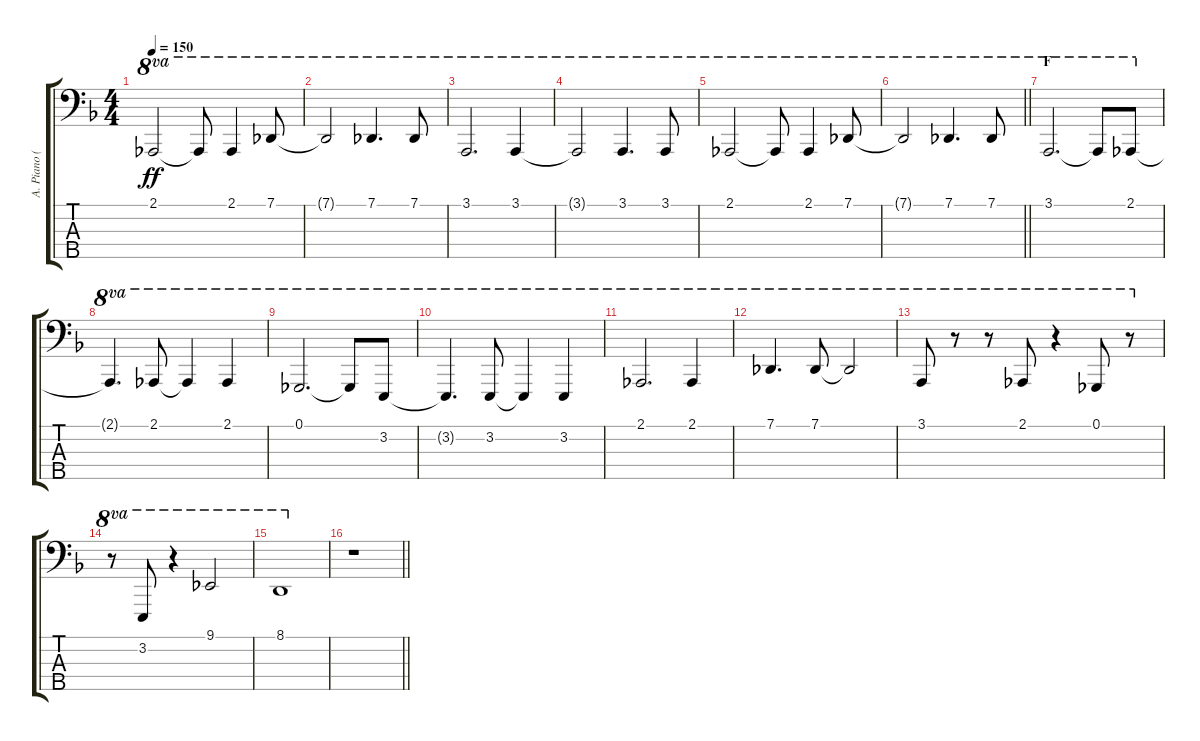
\track ("A. Piano (Left Hand)" "A. Piano (") {instrument acousticgrandpiano}
\staff {score tabs}
\tuning (Gb2 Db2 Ab1 Eb1 Bb0) {hide}
\ts (4 4)
\tempo 150
\clef f4
\ks f
2.1.2{ot 8va dy ff} 2.1{t}.8{ot 8va} 2.1.4{ot 8va} 7.1.8{ot 8va} |
7.1{t}.2{ot 8va} 7.1.4{d ot 8va} 7.1.8{ot 8va} |
3.1.2{d ot 8va} 3.1.4{ot 8va} |
3.1{t}.2{ot 8va} 3.1.4{d ot 8va} 3.1.8{ot 8va} |
2.1.2{ot 8va} 2.1{t}.8{ot 8va} 2.1.4{ot 8va} 7.1.8{ot 8va} |
\barLineRight lightlight
7.1{t}.2{ot 8va} 7.1.4{d ot 8va} 7.1.8{ot 8va} |
\section ("" "F")
3.1.2{d ot 8va} 3.1{t}.8{ot 8va} 2.1.8{ot 8va} |
2.1{t}.4{d ot 8va} 2.1.8{ot 8va} 2.1{t}.4{ot 8va} 2.1.4{ot 8va} |
0.1.2{d ot 8va} 0.1{t}.8{ot 8va} 3.2.8{ot 8va} |
3.2{t}.4{d ot 8va} 3.2.8{ot 8va} 3.2{t}.4{ot 8va} 3.2.4{ot 8va} |
2.1.2{d ot 8va} 2.1.4{ot 8va} |
7.1.4{d ot 8va} 7.1.8{ot 8va} 7.1{t}.2{ot 8va} |
3.1.8{ot 8va} r.8{ot 8va} r.8{ot 8va} 2.1.8{ot 8va} r.4{ot 8va} 0.1.8{ot 8va} r.8{ot 8va} |
r.8{ot 8va} 3.2.8{ot 8va} r.4{ot 8va} 9.1.2{ot 8va} |
8.1.1{ot 8va} |
\barLineRight lightlight
r.1
